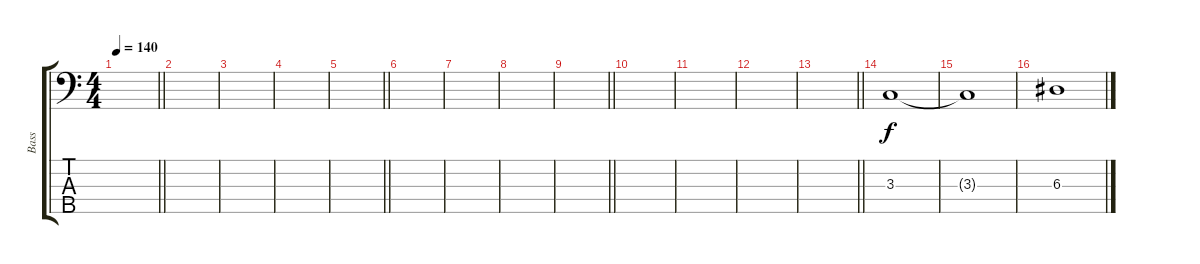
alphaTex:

\track ("Bass" "Bass") {instrument electricbassfinger}
\staff {score tabs}
\tuning (G2 D2 A1 E1 B0) {hide}
\ts (4 4)
\tempo 140
\clef f4
\barLineRight lightlight
\ks c
|
|
|
|
\barLineRight lightlight
|
\section ("" "")
|
|
|
\barLineRight lightlight
|
|
|
|
\barLineRight lightlight
|
\section ("" "")
3.3.1{volume 9} |
3.3{t}.1 |
6.3.1
